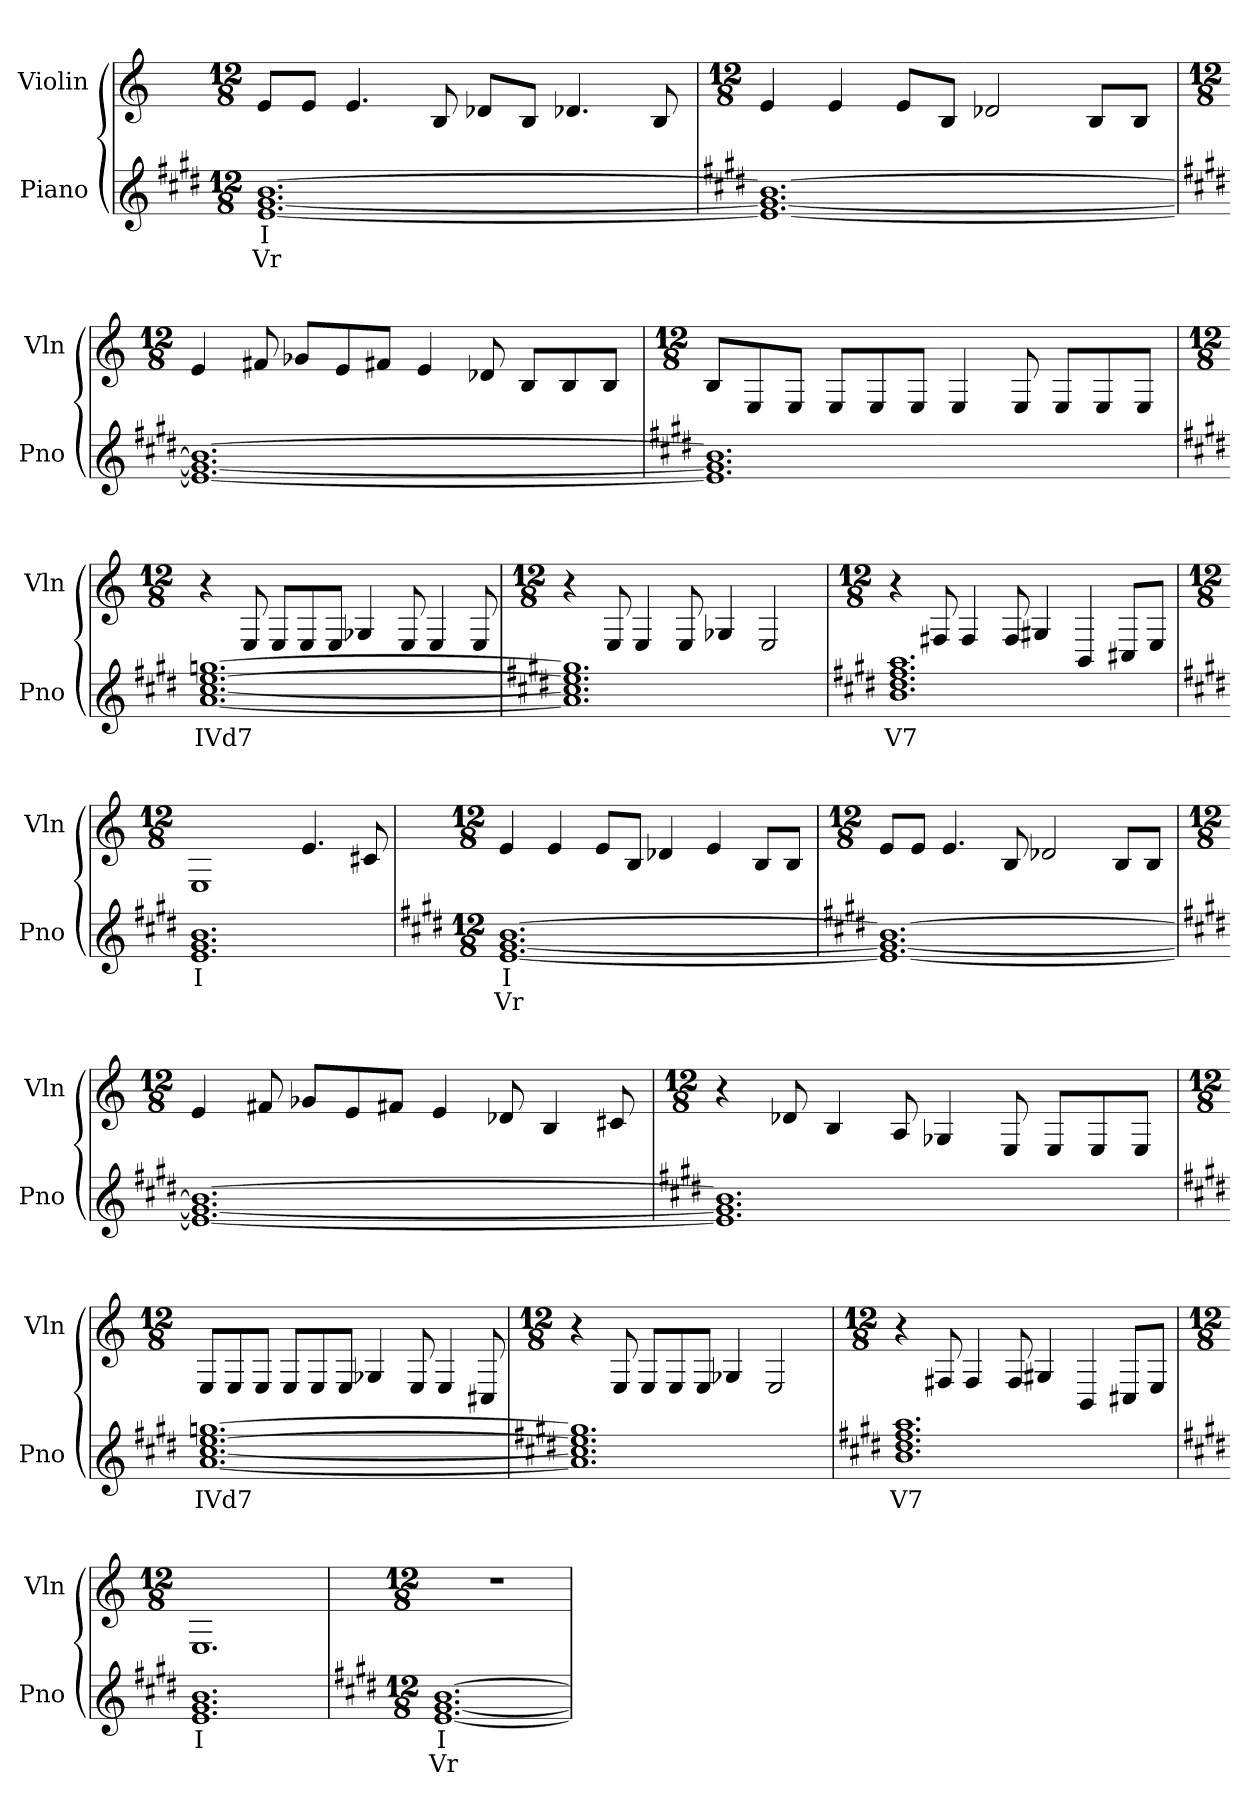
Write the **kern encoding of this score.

**kern	**text	**text	**kern
*part2	*part2	*part2	*part1
*staff2	*staff2	*staff2	*staff1
*I"Piano	*	*	*I"Violin
*I'Pno	*	*	*I'Vln
*k[f#c#g#d#]	*	*	*
*E:	*	*	*
*M12/8	*	*	*M12/8
=	=	=	=
[1.e [1.g# [1.b	I	Vr	8eL
.	.	.	8eJ
.	.	.	4.e
.	.	.	8B
.	.	.	8d-XL
.	.	.	8BJ
.	.	.	4.d-X
.	.	.	8B
=	=	=	=
*k[f#c#g#d#]	*	*	*
*E:	*	*	*
*	*	*	*M12/8
1.e_ 1.g#_ 1.b_	.	.	4e
.	.	.	4e
.	.	.	8eL
.	.	.	8BJ
.	.	.	2d-X
.	.	.	8BL
.	.	.	8BJ
=	=	=	=
*k[f#c#g#d#]	*	*	*
*E:	*	*	*
*	*	*	*M12/8
1.e_ 1.g#_ 1.b_	.	.	4e
.	.	.	8f#X
.	.	.	8g-XL
.	.	.	8e
.	.	.	8f#XJ
.	.	.	4e
.	.	.	8d-X
.	.	.	8BL
.	.	.	8B
.	.	.	8BJ
=	=	=	=
*k[f#c#g#d#]	*	*	*
*E:	*	*	*
*	*	*	*M12/8
1.e] 1.g#] 1.b]	.	.	8BL
.	.	.	8E
.	.	.	8EJ
.	.	.	8EL
.	.	.	8E
.	.	.	8EJ
.	.	.	4E
.	.	.	8E
.	.	.	8EL
.	.	.	8E
.	.	.	8EJ
=	=	=	=
*k[f#c#g#d#]	*	*	*
*E:	*	*	*
*	*	*	*M12/8
[1.a [1.cc# [1.ee [1.ggn	IVd7	.	4r
.	.	.	8E
.	.	.	8EL
.	.	.	8E
.	.	.	8EJ
.	.	.	4G-X
.	.	.	8E
.	.	.	4E
.	.	.	8E
=	=	=	=
*k[f#c#g#d#]	*	*	*
*E:	*	*	*
*	*	*	*M12/8
1.a] 1.cc#] 1.ee] 1.ggn]	.	.	4r
.	.	.	8E
.	.	.	4E
.	.	.	8E
.	.	.	4G-X
.	.	.	2E
=	=	=	=
*k[f#c#g#d#]	*	*	*
*E:	*	*	*
*	*	*	*M12/8
1.b 1.dd# 1.ff# 1.aa	V7	.	4r
.	.	.	8F#X
.	.	.	4F#
.	.	.	8F#
.	.	.	4G#X
.	.	.	4BB
.	.	.	8C#XL
.	.	.	8EJ
=	=	=	=
*k[f#c#g#d#]	*	*	*
*E:	*	*	*
*	*	*	*M12/8
1.e 1.g# 1.b	I	.	1E
.	.	.	4.e
.	.	.	8c#X
=	=	=	=
*k[f#c#g#d#]	*	*	*
*E:	*	*	*
*M12/8	*	*	*M12/8
[1.e [1.g# [1.b	I	Vr	4e
.	.	.	4e
.	.	.	8eL
.	.	.	8BJ
.	.	.	4d-X
.	.	.	4e
.	.	.	8BL
.	.	.	8BJ
=	=	=	=
*k[f#c#g#d#]	*	*	*
*E:	*	*	*
*	*	*	*M12/8
1.e_ 1.g#_ 1.b_	.	.	8eL
.	.	.	8eJ
.	.	.	4.e
.	.	.	8B
.	.	.	2d-X
.	.	.	8BL
.	.	.	8BJ
=	=	=	=
*k[f#c#g#d#]	*	*	*
*E:	*	*	*
*	*	*	*M12/8
1.e_ 1.g#_ 1.b_	.	.	4e
.	.	.	8f#X
.	.	.	8g-XL
.	.	.	8e
.	.	.	8f#XJ
.	.	.	4e
.	.	.	8d-X
.	.	.	4B
.	.	.	8c#X
=	=	=	=
*k[f#c#g#d#]	*	*	*
*E:	*	*	*
*	*	*	*M12/8
1.e] 1.g#] 1.b]	.	.	4r
.	.	.	8d-X
.	.	.	4B
.	.	.	8A
.	.	.	4G-X
.	.	.	8E
.	.	.	8EL
.	.	.	8E
.	.	.	8EJ
=	=	=	=
*k[f#c#g#d#]	*	*	*
*E:	*	*	*
*	*	*	*M12/8
[1.a [1.cc# [1.ee [1.ggn	IVd7	.	8EL
.	.	.	8E
.	.	.	8EJ
.	.	.	8EL
.	.	.	8E
.	.	.	8EJ
.	.	.	4G-X
.	.	.	8E
.	.	.	4E
.	.	.	8C#X
=	=	=	=
*k[f#c#g#d#]	*	*	*
*E:	*	*	*
*	*	*	*M12/8
1.a] 1.cc#] 1.ee] 1.ggn]	.	.	4r
.	.	.	8E
.	.	.	8EL
.	.	.	8E
.	.	.	8EJ
.	.	.	4G-X
.	.	.	2E
=	=	=	=
*k[f#c#g#d#]	*	*	*
*E:	*	*	*
*	*	*	*M12/8
1.b 1.dd# 1.ff# 1.aa	V7	.	4r
.	.	.	8F#X
.	.	.	4F#
.	.	.	8F#
.	.	.	4G#X
.	.	.	4BB
.	.	.	8C#XL
.	.	.	8EJ
=	=	=	=
*k[f#c#g#d#]	*	*	*
*E:	*	*	*
*	*	*	*M12/8
1.e 1.g# 1.b	I	.	1.E
=	=	=	=
*k[f#c#g#d#]	*	*	*
*E:	*	*	*
*M12/8	*	*	*M12/8
[1.e [1.g# [1.b	I	Vr	1.r
=	=	=	=
*-	*-	*-	*-
